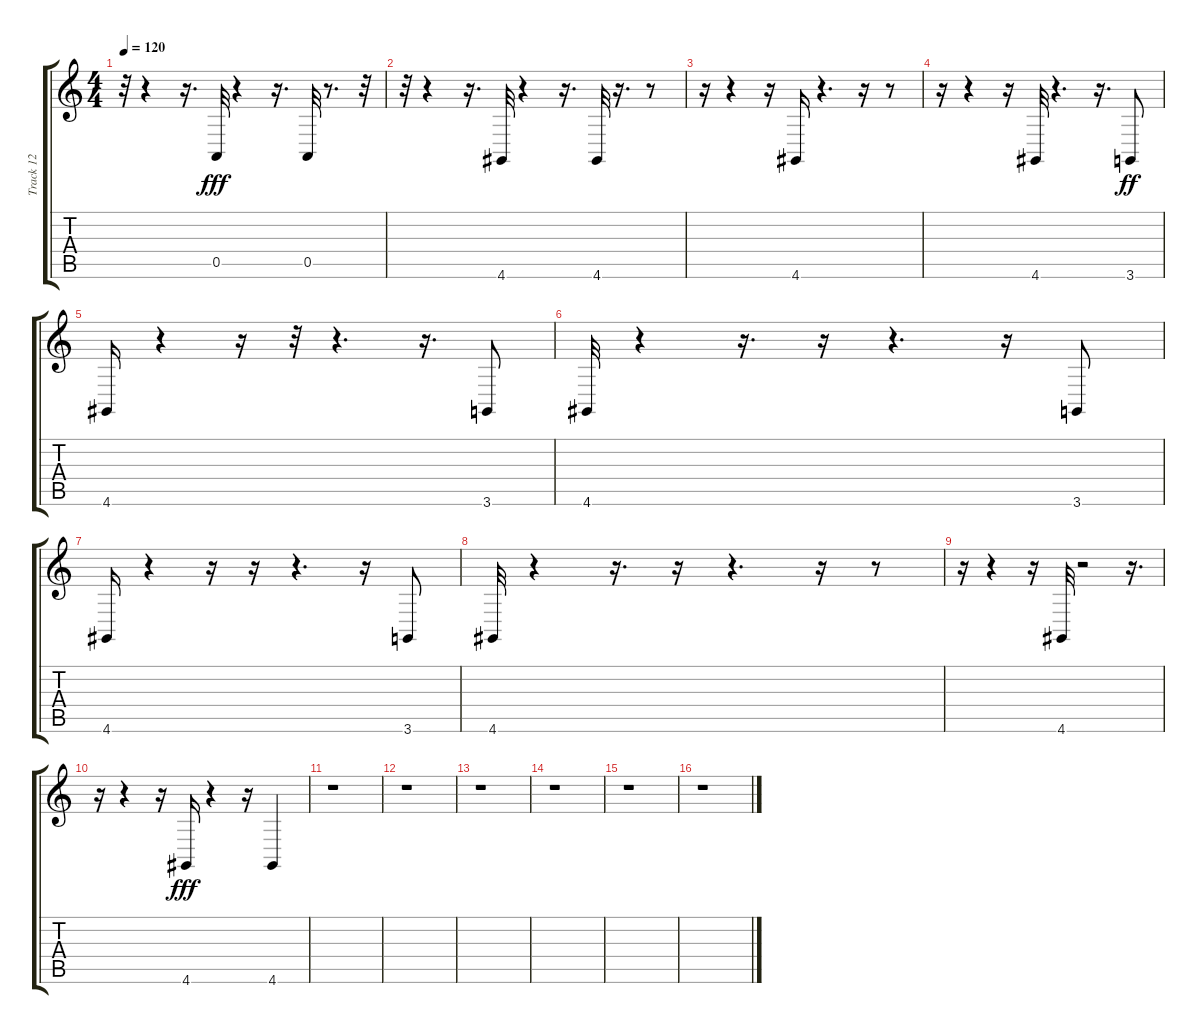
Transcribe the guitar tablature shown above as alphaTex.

\track ("Track 12" "Track 12") {instrument baritonesax}
\staff {score tabs}
\tuning (E4 B3 G3 D3 A2 E2) {hide}
\ts (4 4)
\tempo 120
\clef g2
\ks c
r.32{dy fff} r.4 r.16{d} 0.5.32 r.4 r.16{d} 0.5.32 r.8{d} r.32 |
r.32 r.4 r.16{d} 4.6.32 r.4 r.16{d} 4.6.32 r.16{d} r.8 |
r.16 r.4 r.16 4.6.16 r.4{d} r.16 r.8 |
r.16 r.4 r.16 4.6.32 r.4{d} r.16{d} 3.6.8{dy ff} |
4.6.16 r.4 r.16 r.32 r.4{d} r.16{d} 3.6.8 |
4.6.32 r.4 r.16{d} r.16 r.4{d} r.16 3.6.8 |
4.6.16 r.4 r.16 r.16 r.4{d} r.16 3.6.8 |
4.6.32 r.4 r.16{d} r.16 r.4{d} r.16 r.8 |
r.16 r.4 r.16 4.6.32 r.2 r.16{d} |
r.16 r.4 r.16 4.6.16{dy fff} r.4 r.16 4.6.4 |
r.1 |
r.1 |
r.1 |
r.1 |
r.1 |
r.1
